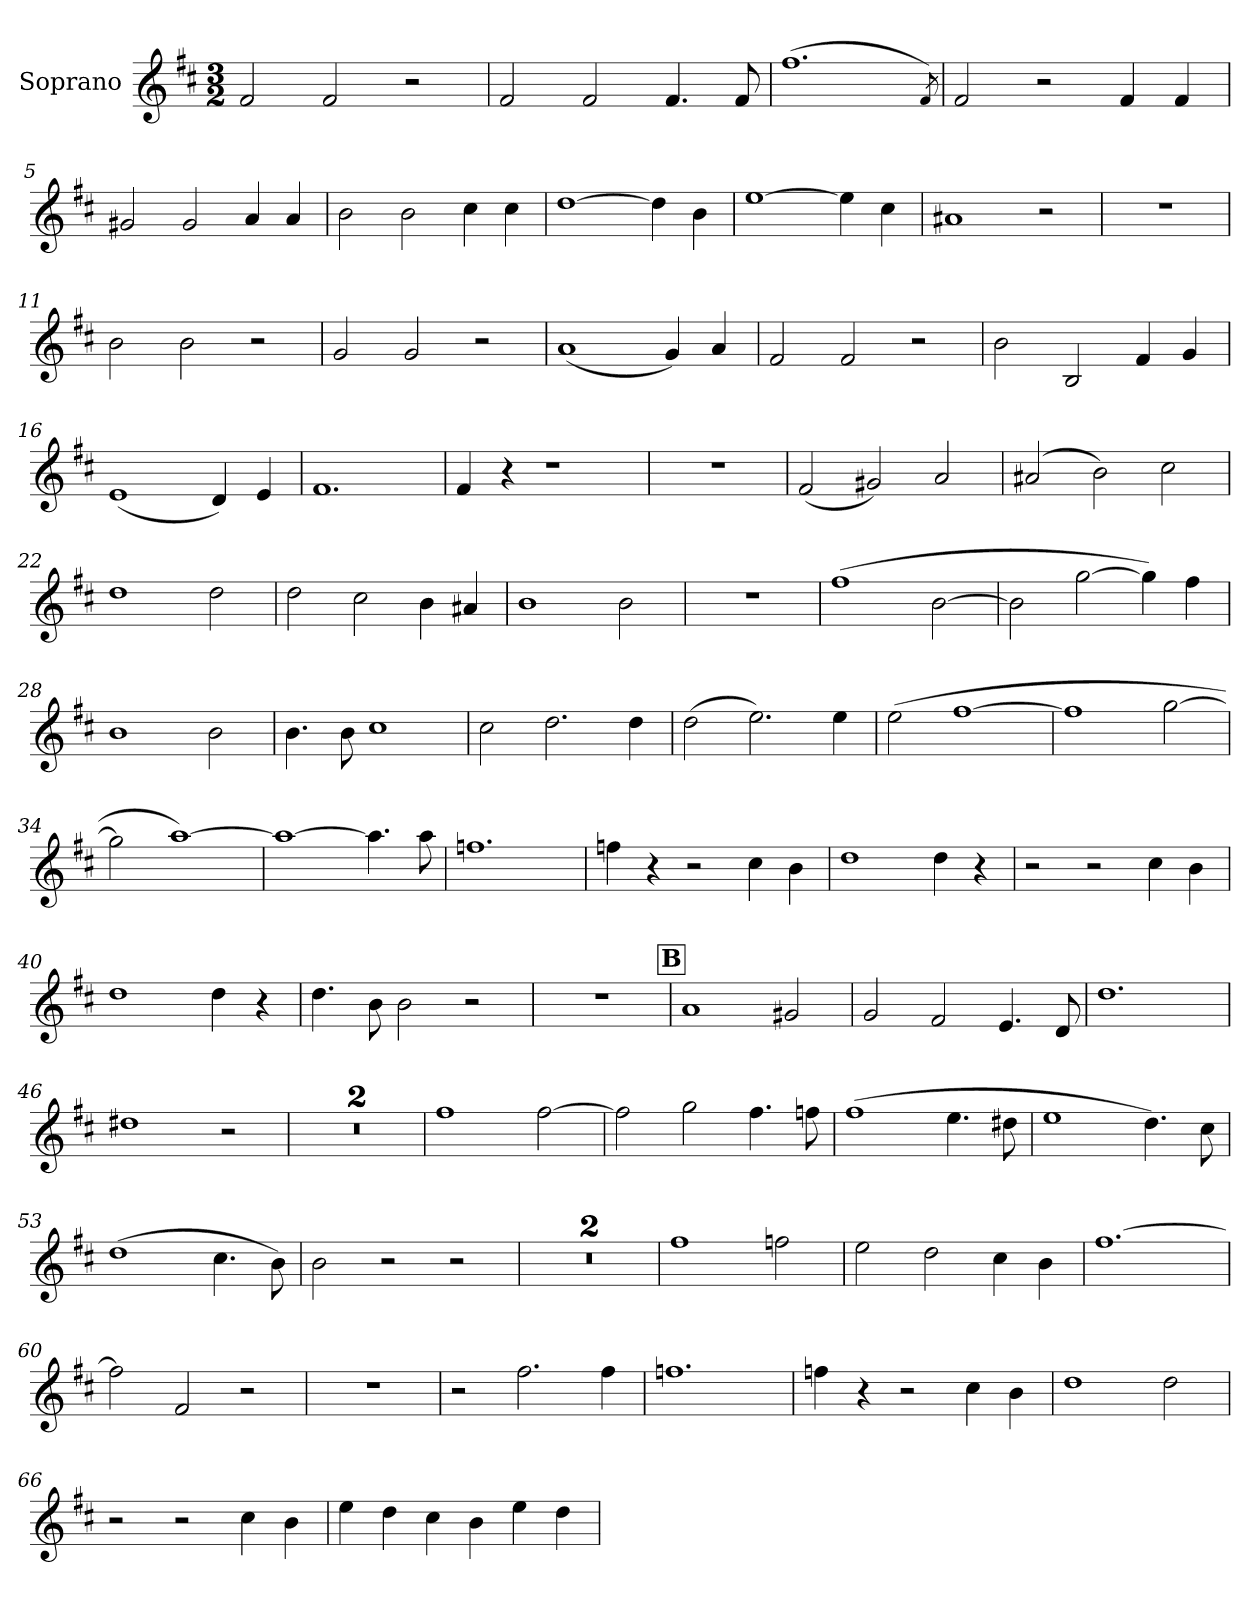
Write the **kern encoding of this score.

**kern
*part1
*staff1
*I"Soprano
*I'S.
*clefG2
*k[f#c#]
*M3/2
*MM152
=1
2f#/
2f#/
2r
=2
2f#/
2f#/
4.f#/
8f#/
=3
(>1.ff#
8qf#/)
=4
2f#/
2r
4f#/
4f#/
=5
2g#X/
2g#/
4a/
4a/
=6
2b\
2b\
4cc#\
4cc#\
=7
[1dd
4dd\]
4b\
=8
[1ee
4ee\]
4cc#\
=9
1a#X
2r
=10
1.r
!!LO:LB:g=z
=11
2b\
2b\
2r
=12
2g/
2g/
2r
=13
(<1a
4g/)
4a/
=14
2f#/
2f#/
2r
=15
2b\
2B/
4f#/
4g/
=16
(<1e
4d/)
4e/
=17
1.f#
=18
4f#/
4r
1r
=19
1.r
=20
(<2f#/
2g#X/)
2a/
=21
(>2a#X/
2b\)
2cc#\
!!LO:LB:g=z
=22
1dd
2dd\
=23
2dd\
2cc#\
4b\
4a#X/
=24
1b
2b\
=25
1.r
=26
(>1ff#
[2b\
=27
2b\]
[2gg\
4gg\])
4ff#\
=28
1b
2b\
=29
4.b\
8b\
1cc#
=30
2cc#\
2.dd\
4dd\
=31
(>2dd\
2.ee\)
4ee\
=32
(>2ee\
[1ff#
!!LO:LB:g=z
=33
1ff#]
[2gg\
=34
2gg\]
[1aa)
=35
1aa_
4.aa\]
8aa\
=36
1.ffn
=37
4ffn\
4r
2r
4cc#\
4b\
=38
1dd
4dd\
4r
=39
2r
2r
4cc#\
4b\
=40
1dd
4dd\
4r
=41
4.dd\
8b\
2b\
2r
=42
1.r
!!LO:REH:place=s1:a:B:fs=14:t=B
=43
1a
2g#X/
!!LO:LB:g=z
=44
2g/
2f#/
4.e/
8d/
=45
1.dd
=46
1dd#X
2r
=47
1.r
=48
1.r
=49
1ff#
[2ff#\
=50
2ff#\]
2gg\
4.ff#\
8ffn\
=51
(>1ff#
4.ee\
8dd#X\
=52
1ee
4.dd\)
8cc#\
=53
(>1dd
4.cc#\
8b\)
=54
2b\
2r
2r
!!LO:LB:g=z
=55
1.r
=56
1.r
=57
1ff#
2ffn\
=58
2ee\
2dd\
4cc#\
4b\
=59
[1.ff#
=60
2ff#\]
2f#/
2r
=61
1.r
=62
2r
2.ff#\
4ff#\
=63
1.ffn
=64
4ffn\
4r
2r
4cc#\
4b\
=65
1dd
2dd\
=66
2r
2r
4cc#\
4b\
!!LO:LB:g=z
=67
4ee\
4dd\
4cc#\
4b\
4ee\
4dd\
=
*-
